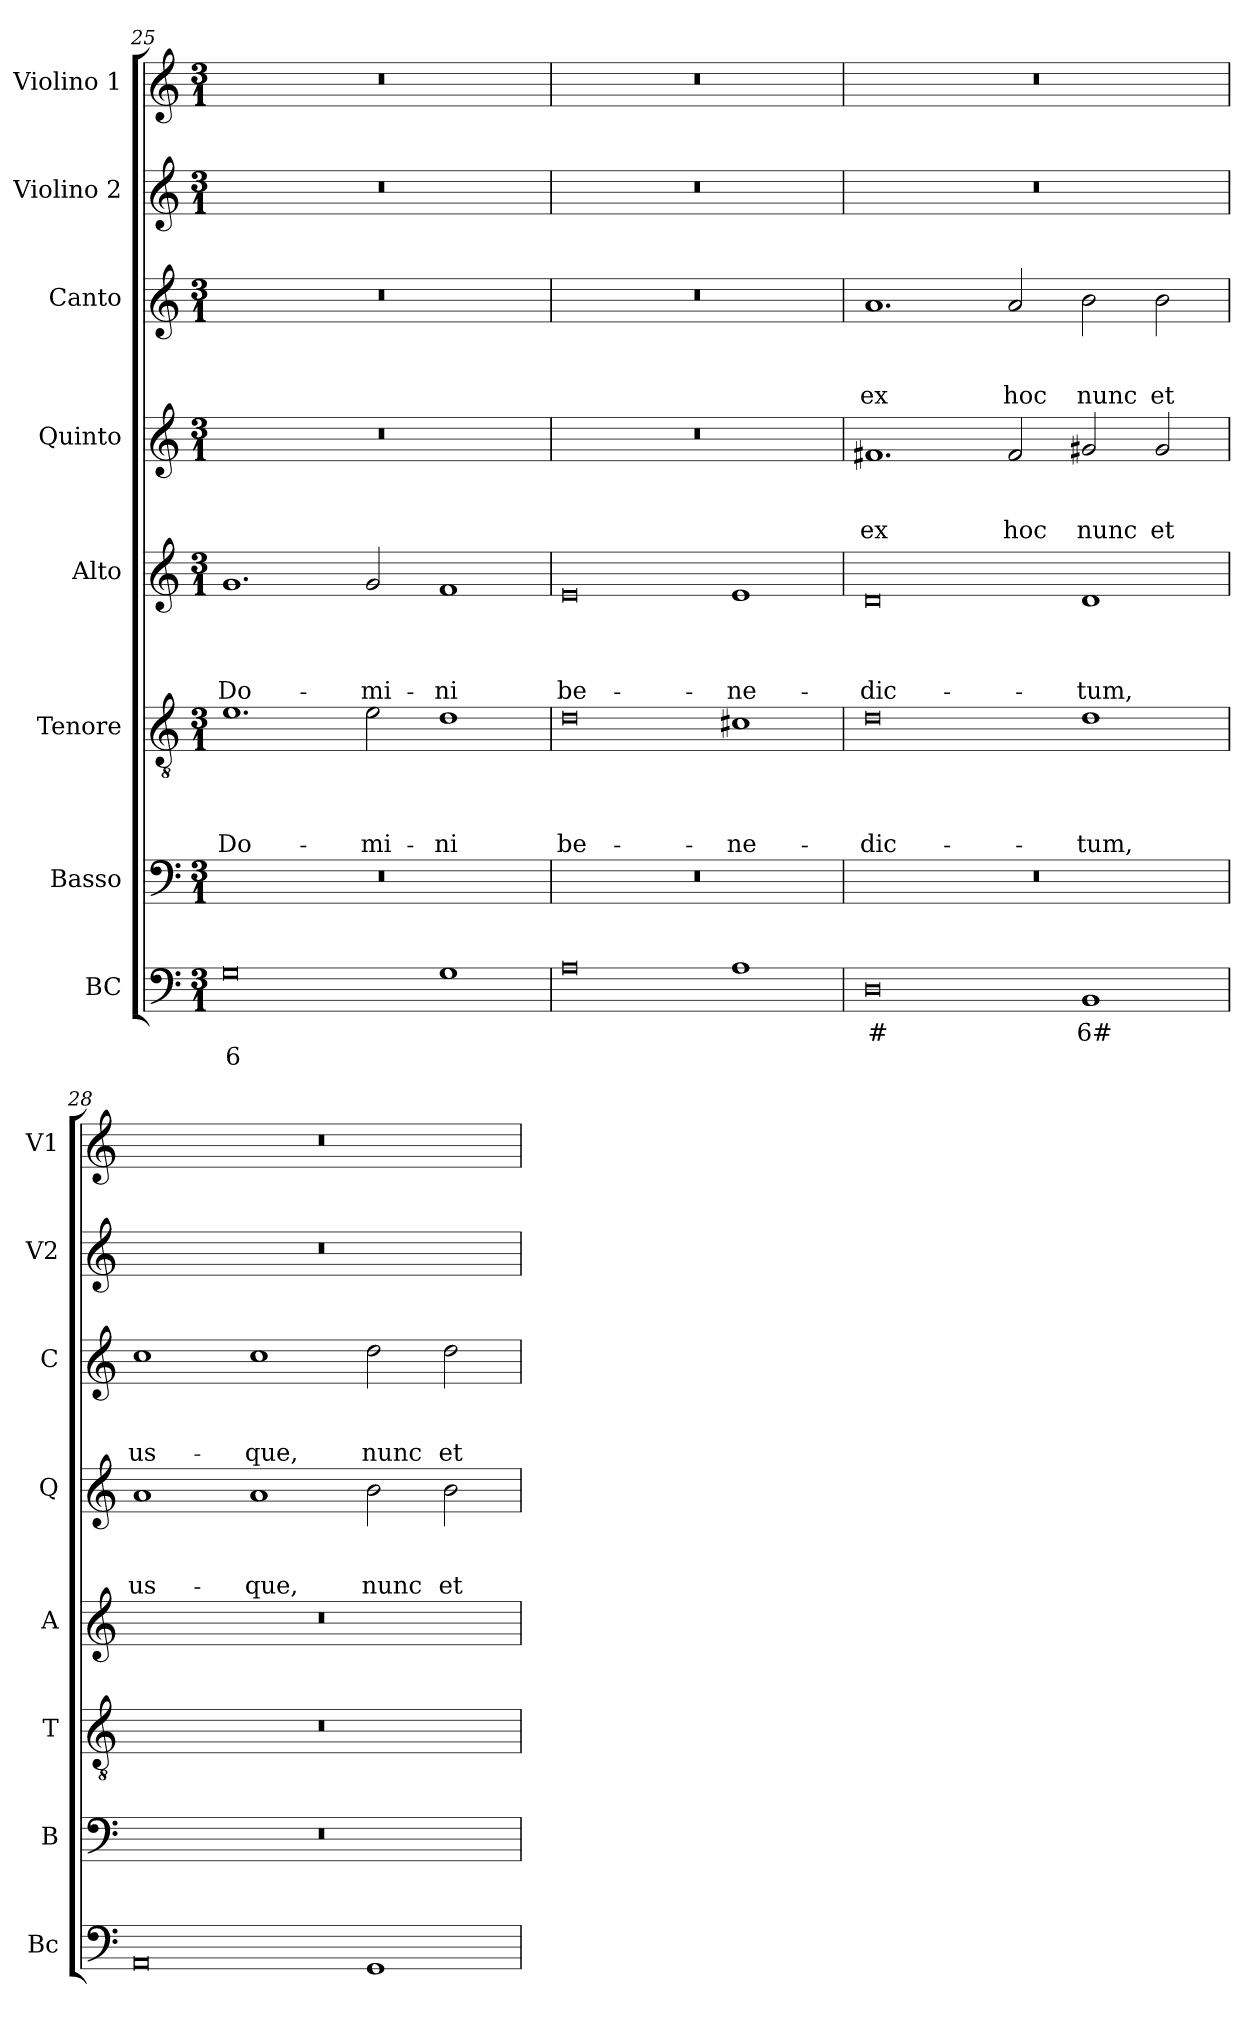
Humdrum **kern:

**kern	**text	**text	**kern	**kern	**text	**text	**text	**text	**kern	**text	**text	**text	**text	**kern	**text	**text	**text	**kern	**text	**text	**text	**kern	**kern
*part8	*part8	*part8	*part7	*part6	*part6	*part6	*part6	*part6	*part5	*part5	*part5	*part5	*part5	*part4	*part4	*part4	*part4	*part3	*part3	*part3	*part3	*part2	*part1
*staff8	*staff8	*staff8	*staff7	*staff6	*staff6	*staff6	*staff6	*staff6	*staff5	*staff5	*staff5	*staff5	*staff5	*staff4	*staff4	*staff4	*staff4	*staff3	*staff3	*staff3	*staff3	*staff2	*staff1
*I"BC	*	*	*I"Basso	*I"Tenore	*	*	*	*	*I"Alto	*	*	*	*	*I"Quinto	*	*	*	*I"Canto	*	*	*	*I"Violino 2	*I"Violino 1
*I'Bc	*	*	*I'B	*I'T	*	*	*	*	*I'A	*	*	*	*	*I'Q	*	*	*	*I'C	*	*	*	*I'V2	*I'V1
*clefF4	*	*	*clefF4	*clefGv2	*	*	*	*	*clefG2	*	*	*	*	*clefG2	*	*	*	*clefG2	*	*	*	*clefG2	*clefG2
*k[]	*	*	*k[]	*k[]	*	*	*	*	*k[]	*	*	*	*	*k[]	*	*	*	*k[]	*	*	*	*k[]	*k[]
*C:	*	*	*C:	*C:	*	*	*	*	*C:	*	*	*	*	*C:	*	*	*	*C:	*	*	*	*C:	*C:
*M3/1	*	*	*M3/1	*M3/1	*	*	*	*	*M3/1	*	*	*	*	*M3/1	*	*	*	*M3/1	*	*	*	*M3/1	*M3/1
=25	=25	=25	=25	=25	=25	=25	=25	=25	=25	=25	=25	=25	=25	=25	=25	=25	=25	=25	=25	=25	=25	=25	=25
!	!	!LO:LY:b	!	!	!	!	!	!LO:LY:b	!	!	!	!	!LO:LY:b	!	!	!	!	!	!	!	!	!	!
0G	.	6	0.r	1.e	.	.	.	Do-	1.g	.	.	.	Do-	0.r	.	.	.	0.r	.	.	.	0.r	0.r
!	!	!	!	!	!	!	!	!LO:LY:b	!	!	!	!	!LO:LY:b	!	!	!	!	!	!	!	!	!	!
.	.	.	.	2e\	.	.	.	-mi-	2g/	.	.	.	-mi-	.	.	.	.	.	.	.	.	.	.
!	!	!	!	!	!	!	!	!LO:LY:b	!	!	!	!	!LO:LY:b	!	!	!	!	!	!	!	!	!	!
1G	.	.	.	1d	.	.	.	-ni	1f	.	.	.	-ni	.	.	.	.	.	.	.	.	.	.
=26	=26	=26	=26	=26	=26	=26	=26	=26	=26	=26	=26	=26	=26	=26	=26	=26	=26	=26	=26	=26	=26	=26	=26
!	!	!	!	!	!	!	!	!LO:LY:b	!	!	!	!	!LO:LY:b	!	!	!	!	!	!	!	!	!	!
0A	.	.	0.r	0d	.	.	.	be-	0e	.	.	.	be-	0.r	.	.	.	0.r	.	.	.	0.r	0.r
!	!	!	!	!	!	!	!	!LO:LY:b	!	!	!	!	!LO:LY:b	!	!	!	!	!	!	!	!	!	!
1A	.	.	.	1c#X	.	.	.	-ne-	1e	.	.	.	-ne-	.	.	.	.	.	.	.	.	.	.
=27	=27	=27	=27	=27	=27	=27	=27	=27	=27	=27	=27	=27	=27	=27	=27	=27	=27	=27	=27	=27	=27	=27	=27
!	!LO:LY:b	!	!	!	!	!	!	!LO:LY:b	!	!	!	!	!LO:LY:b	!	!	!	!LO:LY:b	!	!	!	!LO:LY:b	!	!
0D	#	.	0.r	0d	.	.	.	-dic-	0d	.	.	.	-dic-	1.f#X	.	.	ex	1.a	.	.	ex	0.r	0.r
!	!	!	!	!	!	!	!	!	!	!	!	!	!	!	!	!	!LO:LY:b	!	!	!	!LO:LY:b	!	!
.	.	.	.	.	.	.	.	.	.	.	.	.	.	2f#/	.	.	hoc	2a/	.	.	hoc	.	.
!	!LO:LY:b	!	!	!	!	!	!	!LO:LY:b	!	!	!	!	!LO:LY:b	!	!	!	!LO:LY:b	!	!	!	!LO:LY:b	!	!
1BB	6#	.	.	1d	.	.	.	-tum,	1d	.	.	.	-tum,	2g#X/	.	.	nunc	2b\	.	.	nunc	.	.
!	!	!	!	!	!	!	!	!	!	!	!	!	!	!	!	!	!LO:LY:b	!	!	!	!LO:LY:b	!	!
.	.	.	.	.	.	.	.	.	.	.	.	.	.	2g#/	.	.	et	2b\	.	.	et	.	.
=28	=28	=28	=28	=28	=28	=28	=28	=28	=28	=28	=28	=28	=28	=28	=28	=28	=28	=28	=28	=28	=28	=28	=28
!	!	!	!	!	!	!	!	!	!	!	!	!	!	!	!	!	!LO:LY:b	!	!	!	!LO:LY:b	!	!
0AA	.	.	0.r	0.r	.	.	.	.	0.r	.	.	.	.	1a	.	.	us-	1cc	.	.	us-	0.r	0.r
!	!	!	!	!	!	!	!	!	!	!	!	!	!	!	!	!	!LO:LY:b	!	!	!	!LO:LY:b	!	!
.	.	.	.	.	.	.	.	.	.	.	.	.	.	1a	.	.	-que,	1cc	.	.	-que,	.	.
!	!	!	!	!	!	!	!	!	!	!	!	!	!	!	!	!	!LO:LY:b	!	!	!	!LO:LY:b	!	!
1GG	.	.	.	.	.	.	.	.	.	.	.	.	.	2b\	.	.	nunc	2dd\	.	.	nunc	.	.
!	!	!	!	!	!	!	!	!	!	!	!	!	!	!	!	!	!LO:LY:b	!	!	!	!LO:LY:b	!	!
.	.	.	.	.	.	.	.	.	.	.	.	.	.	2b\	.	.	et	2dd\	.	.	et	.	.
=	=	=	=	=	=	=	=	=	=	=	=	=	=	=	=	=	=	=	=	=	=	=	=
*-	*-	*-	*-	*-	*-	*-	*-	*-	*-	*-	*-	*-	*-	*-	*-	*-	*-	*-	*-	*-	*-	*-	*-
